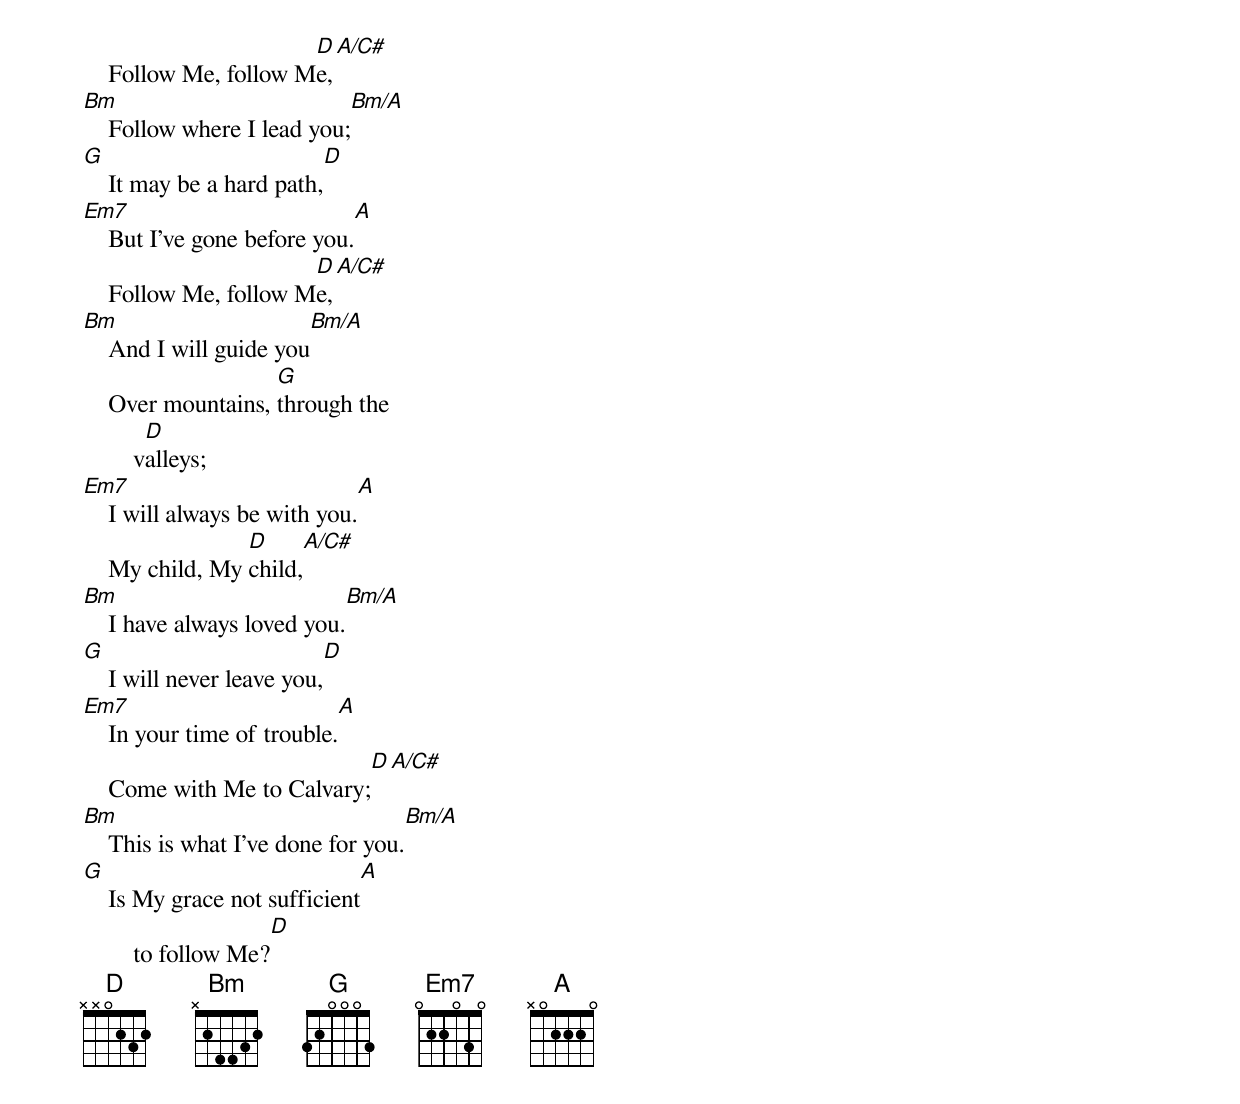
                       D                     A/C#
    Follow Me, follow Me,
Bm                              Bm/A
    Follow where I lead you;
G                           D
    It may be a hard path,
Em7                               A
    But I’ve gone before you.
                       D                     A/C#
    Follow Me, follow Me,
Bm                       Bm/A
    And I will guide you
                    G
    Over mountains, through the
         D
        valleys;
Em7                                A
    I will always be with you.
                 D                 A/C#
    My child, My child,
Bm                             Bm/A
    I have always loved you.
G                           D
    I will never leave you,
Em7                              A
    In your time of trouble.
                               D                    A/C#
    Come with Me to Calvary;
Bm                                   Bm/A
    This is what I’ve done for you.
G                                         A
    Is My grace not sufficient
                             D
        to follow Me?
